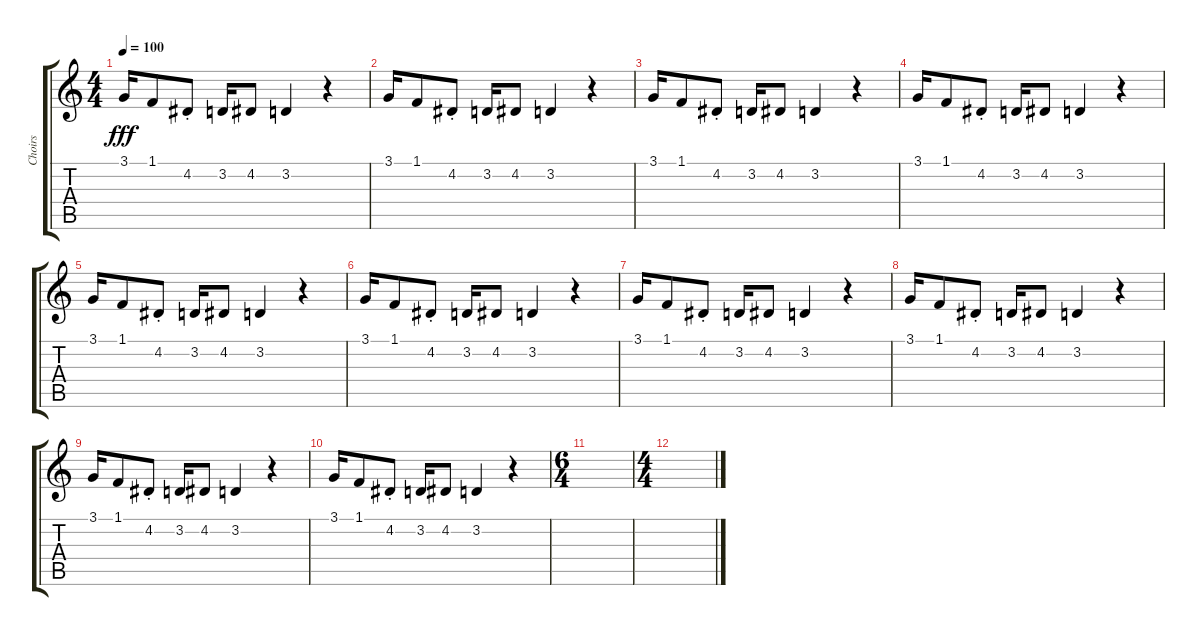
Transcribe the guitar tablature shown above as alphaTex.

\track ("Choirs" "Choirs") {instrument tenorsax}
\staff {score tabs}
\tuning (E4 B3 G3 D3 A2 E2) {hide}
\ts (4 4)
\tempo 100
\clef g2
\ks c
3.1.16{dy fff} 1.1.8 4.2{st}.8 3.2.16 4.2.8 3.2.4 r.4 |
3.1.16 1.1.8 4.2{st}.8 3.2.16 4.2.8 3.2.4 r.4 |
3.1.16 1.1.8 4.2{st}.8 3.2.16 4.2.8 3.2.4 r.4 |
3.1.16 1.1.8 4.2{st}.8 3.2.16 4.2.8 3.2.4 r.4 |
3.1.16 1.1.8 4.2{st}.8 3.2.16 4.2.8 3.2.4 r.4 |
3.1.16 1.1.8 4.2{st}.8 3.2.16 4.2.8 3.2.4 r.4 |
3.1.16 1.1.8 4.2{st}.8 3.2.16 4.2.8 3.2.4 r.4 |
3.1.16 1.1.8 4.2{st}.8 3.2.16 4.2.8 3.2.4 r.4 |
3.1.16 1.1.8 4.2{st}.8 3.2.16 4.2.8 3.2.4 r.4 |
3.1.16 1.1.8 4.2{st}.8 3.2.16 4.2.8 3.2.4 r.4 |
\ts (6 4)
|
\ts (4 4)
